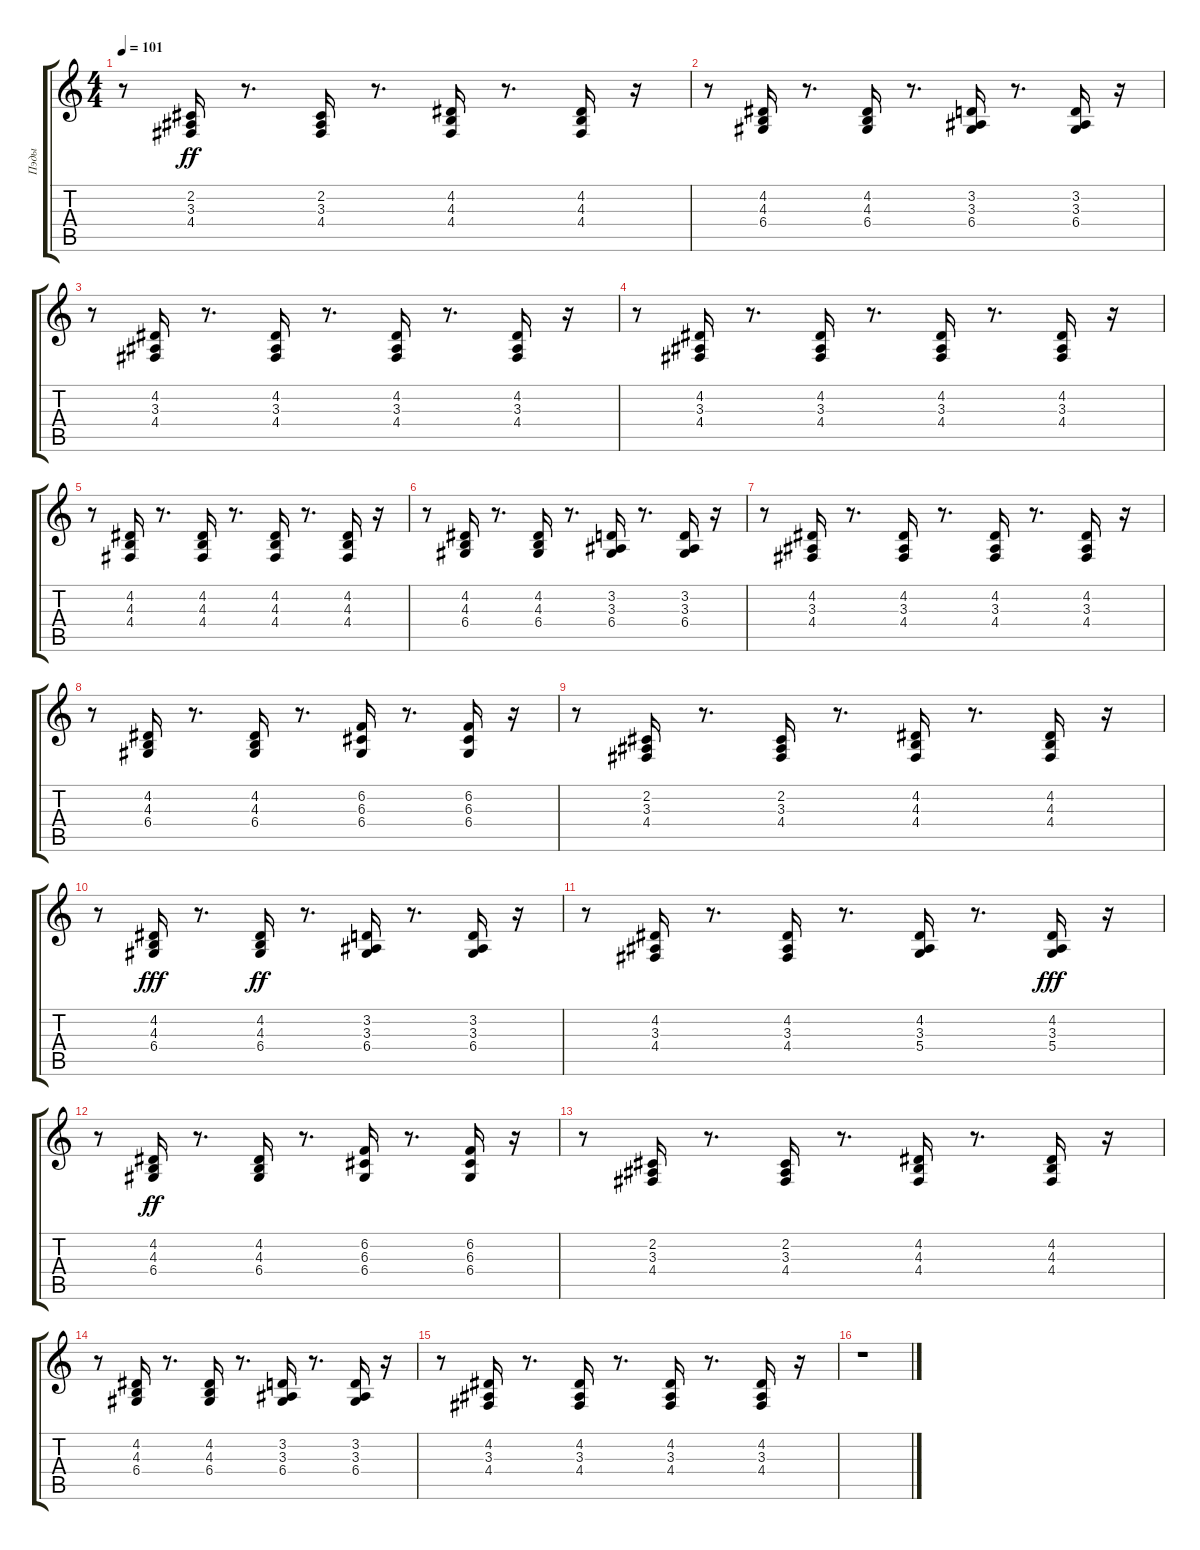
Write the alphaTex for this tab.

\track ("Пэды" "Пэды") {instrument pad3polysynth}
\staff {score tabs}
\tuning (E4 B3 G3 D3 A2 E2) {hide}
\ts (4 4)
\tempo 101
\clef g2
\ks c
r.8{dy ff} (2.2 3.3 4.4).16 r.8{d} (2.2 3.3 4.4).16 r.8{d} (4.2 4.3 4.4).16 r.8{d} (4.2 4.3 4.4).16 r.16 |
r.8 (4.2 4.3 6.4).16 r.8{d} (4.2 4.3 6.4).16 r.8{d} (3.2 3.3 6.4).16 r.8{d} (3.2 3.3 6.4).16 r.16 |
r.8 (4.2 3.3 4.4).16 r.8{d} (4.2 3.3 4.4).16 r.8{d} (4.2 3.3 4.4).16 r.8{d} (4.2 3.3 4.4).16 r.16 |
r.8 (4.2 3.3 4.4).16 r.8{d} (4.2 3.3 4.4).16 r.8{d} (4.2 3.3 4.4).16 r.8{d} (4.2 3.3 4.4).16 r.16 |
r.8 (4.2 4.3 4.4).16 r.8{d} (4.2 4.3 4.4).16 r.8{d} (4.2 4.3 4.4).16 r.8{d} (4.2 4.3 4.4).16 r.16 |
r.8 (4.2 4.3 6.4).16 r.8{d} (4.2 4.3 6.4).16 r.8{d} (3.2 3.3 6.4).16 r.8{d} (3.2 3.3 6.4).16 r.16 |
r.8 (4.2 3.3 4.4).16 r.8{d} (4.2 3.3 4.4).16 r.8{d} (4.2 3.3 4.4).16 r.8{d} (4.2 3.3 4.4).16 r.16 |
r.8 (4.2 4.3 6.4).16 r.8{d} (4.2 4.3 6.4).16 r.8{d} (6.2 6.3 6.4).16 r.8{d} (6.2 6.3 6.4).16 r.16 |
r.8 (2.2 3.3 4.4).16 r.8{d} (2.2 3.3 4.4).16 r.8{d} (4.2 4.3 4.4).16 r.8{d} (4.2 4.3 4.4).16 r.16 |
r.8 (4.2 4.3 6.4).16{dy fff} r.8{d} (4.2 4.3 6.4).16{dy ff} r.8{d} (3.2 3.3 6.4).16 r.8{d} (3.2 3.3 6.4).16 r.16 |
r.8 (4.2 3.3 4.4).16 r.8{d} (4.2 3.3 4.4).16 r.8{d} (4.2 3.3 5.4).16 r.8{d} (4.2 3.3 5.4).16{dy fff} r.16 |
r.8 (4.2 4.3 6.4).16{dy ff} r.8{d} (4.2 4.3 6.4).16 r.8{d} (6.2 6.3 6.4).16 r.8{d} (6.2 6.3 6.4).16 r.16 |
r.8 (2.2 3.3 4.4).16 r.8{d} (2.2 3.3 4.4).16 r.8{d} (4.2 4.3 4.4).16 r.8{d} (4.2 4.3 4.4).16 r.16 |
r.8 (4.2 4.3 6.4).16 r.8{d} (4.2 4.3 6.4).16 r.8{d} (3.2 3.3 6.4).16 r.8{d} (3.2 3.3 6.4).16 r.16 |
r.8 (4.2 3.3 4.4).16 r.8{d} (4.2 3.3 4.4).16 r.8{d} (4.2 3.3 4.4).16 r.8{d} (4.2 3.3 4.4).16 r.16 |
r.1
